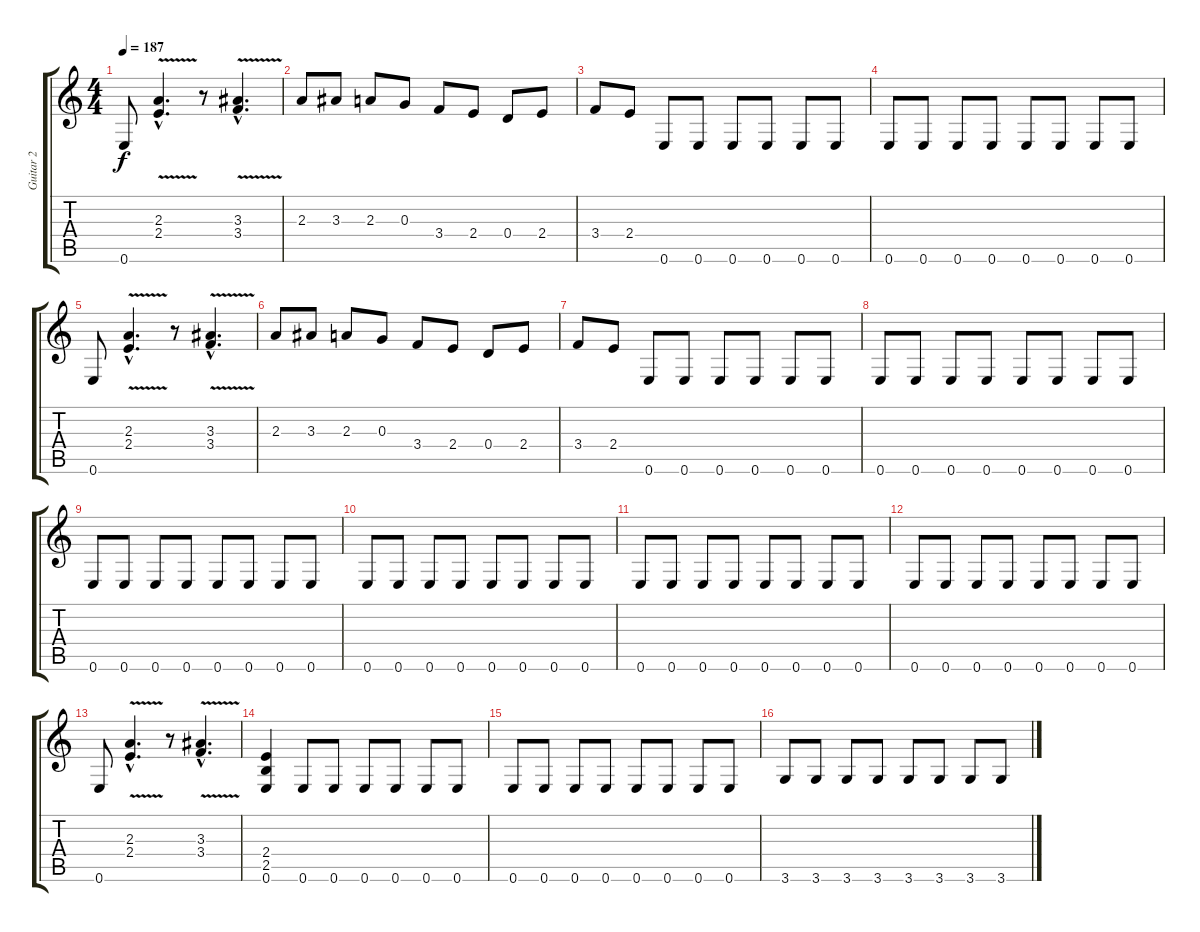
\track ("Guitar 2" "Guitar 2") {instrument distortionguitar}
\staff {score tabs}
\tuning (E4 B3 G3 D3 A2 E2) {hide}
\ts (4 4)
\tempo 187
\clef g2
\ks c
0.6.8{dy f} (2.3{v hac} 2.4{v hac}).4{d} r.8 (3.3{v hac} 3.4{v hac}).4{d} |
2.3.8 3.3.8 2.3.8 0.3.8 3.4.8 2.4.8 0.4.8 2.4.8 |
3.4.8 2.4.8 0.6.8 0.6.8 0.6.8 0.6.8 0.6.8 0.6.8 |
0.6.8 0.6.8 0.6.8 0.6.8 0.6.8 0.6.8 0.6.8 0.6.8 |
0.6.8 (2.3{v hac} 2.4{v hac}).4{d} r.8 (3.3{v hac} 3.4{v hac}).4{d} |
2.3.8 3.3.8 2.3.8 0.3.8 3.4.8 2.4.8 0.4.8 2.4.8 |
3.4.8 2.4.8 0.6.8 0.6.8 0.6.8 0.6.8 0.6.8 0.6.8 |
0.6.8 0.6.8 0.6.8 0.6.8 0.6.8 0.6.8 0.6.8 0.6.8 |
0.6.8 0.6.8 0.6.8 0.6.8 0.6.8 0.6.8 0.6.8 0.6.8 |
0.6.8 0.6.8 0.6.8 0.6.8 0.6.8 0.6.8 0.6.8 0.6.8 |
0.6.8 0.6.8 0.6.8 0.6.8 0.6.8 0.6.8 0.6.8 0.6.8 |
0.6.8 0.6.8 0.6.8 0.6.8 0.6.8 0.6.8 0.6.8 0.6.8 |
0.6.8 (2.3{v hac} 2.4{v hac}).4{d} r.8 (3.3{v hac} 3.4{v hac}).4{d} |
(2.4 2.5 0.6).4 0.6.8 0.6.8 0.6.8 0.6.8 0.6.8 0.6.8 |
0.6.8 0.6.8 0.6.8 0.6.8 0.6.8 0.6.8 0.6.8 0.6.8 |
3.6.8 3.6.8 3.6.8 3.6.8 3.6.8 3.6.8 3.6.8 3.6.8
